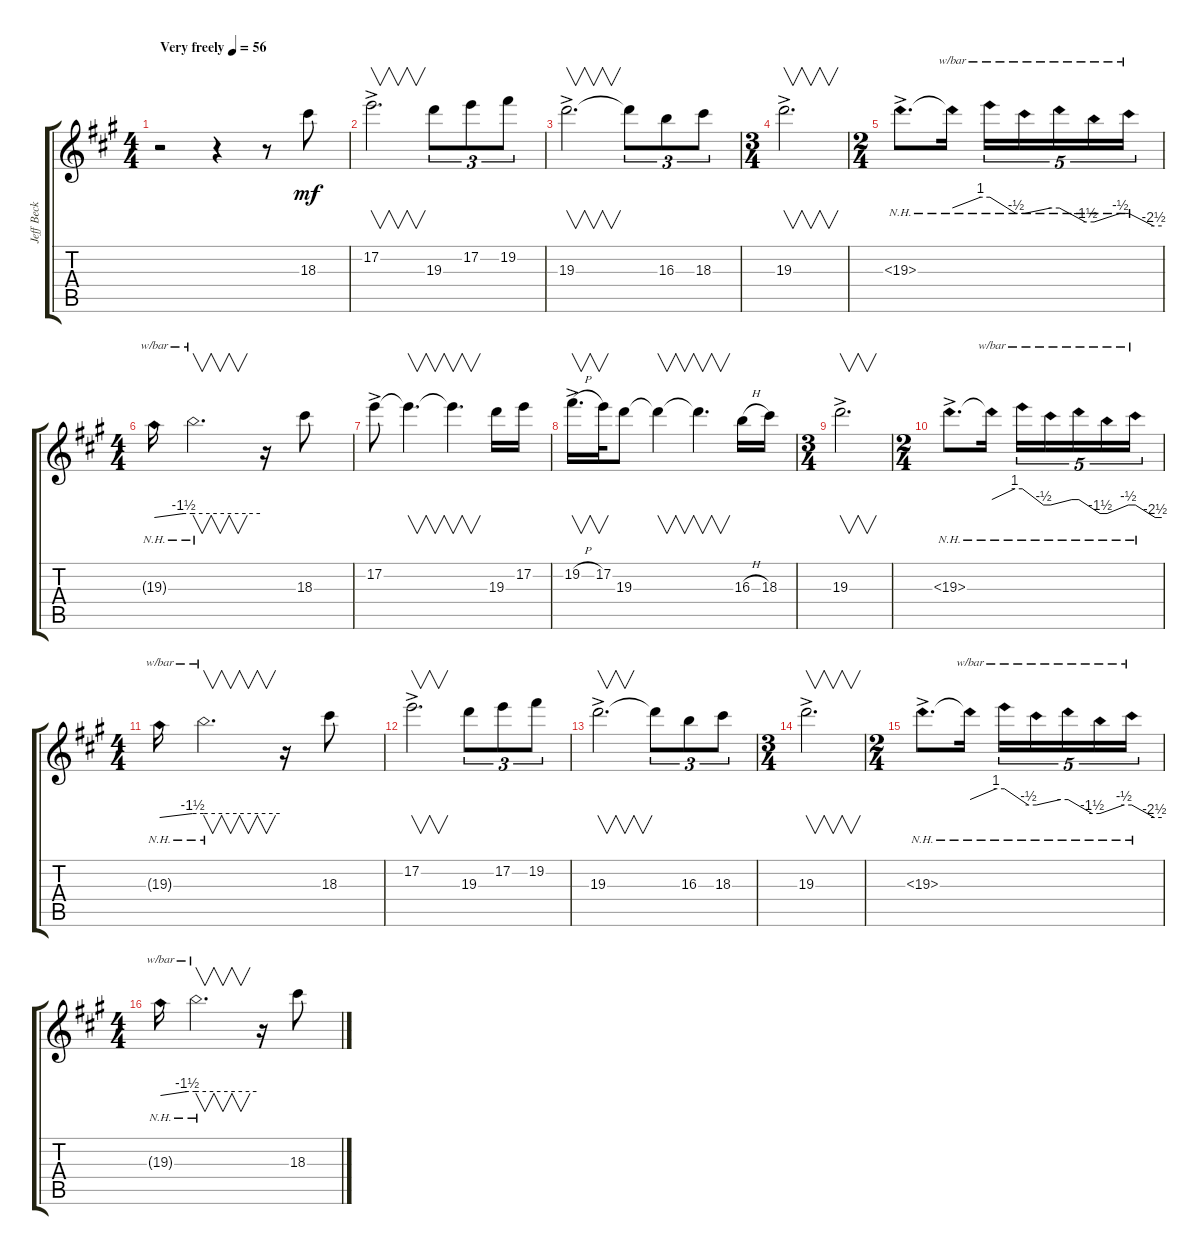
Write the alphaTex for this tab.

\track ("Jeff Beck - Solo Guitar" "Jeff Beck ") {instrument distortionguitar}
\staff {score tabs}
\tuning (E4 B3 G3 D3 A2 E2) {hide}
\ts (4 4)
\tempo (56 "Very freely")
\clef g2
\ks a
r.2{dy mf instrument distortionguitar} r.4 r.8 18.3.8 |
17.2{ac}.2{v d} 19.3.8{tu (3 2)} 17.2.8{tu (3 2)} 19.2.8{tu (3 2)} |
19.3{ac}.2{v d} 19.3{t}.8{tu (3 2)} 16.3.8{tu (3 2)} 18.3.8{tu (3 2)} |
\ts (3 4)
19.3{ac}.2{v d} |
\ts (2 4)
19.3{nh ac}.8{d} 19.3{nh t}.16{tbe (custom default 0 0 45 4 60 4)} 19.3{nh t}.16{tu (5 4) tbe (custom default 0 4 45 -2 60 -2)} 19.3{nh t}.16{tu (5 4) tbe (custom default 0 -2 45 0 60 0)} 19.3{nh t}.16{tu (5 4) tbe (custom default 0 0 45 -6 60 -6)} 19.3{nh t}.16{tu (5 4) tbe (custom default 0 -6 45 -2 60 -2)} 19.3{nh t}.16{tu (5 4) tbe (custom default 0 -2 45 -10 60 -10)} |
\ts (4 4)
19.3{nh t}.16{tbe (custom default 0 -10 45 -6 60 -6)} 19.3{nh t}.2{v d tbe (hold default 0 -6 60 -6)} r.16 18.3.8 |
17.2{ac}.8 17.2{t}.4{v d} 17.2{t}.4{v d} 19.3.16 17.2.16 |
19.2{h ac}.16{v d} 17.2.32{v} 19.3.8 19.3{t}.4{v} 19.3{t}.4{v d} 16.3{h}.16 18.3.16 |
\ts (3 4)
19.3{ac}.2{v d} |
\ts (2 4)
19.3{nh ac}.8{d} 19.3{nh t}.16{tbe (custom default 0 0 45 4 60 4)} 19.3{nh t}.16{tu (5 4) tbe (custom default 0 4 45 -2 60 -2)} 19.3{nh t}.16{tu (5 4) tbe (custom default 0 -2 45 0 60 0)} 19.3{nh t}.16{tu (5 4) tbe (custom default 0 0 45 -6 60 -6)} 19.3{nh t}.16{tu (5 4) tbe (custom default 0 -6 45 -2 60 -2)} 19.3{nh t}.16{tu (5 4) tbe (custom default 0 -2 45 -10 60 -10)} |
\ts (4 4)
19.3{nh t}.16{tbe (custom default 0 -10 45 -6 60 -6)} 19.3{nh t}.2{v d tbe (hold default 0 -6 60 -6)} r.16 18.3.8 |
17.2{ac}.2{v d} 19.3.8{tu (3 2)} 17.2.8{tu (3 2)} 19.2.8{tu (3 2)} |
19.3{ac}.2{v d} 19.3{t}.8{tu (3 2)} 16.3.8{tu (3 2)} 18.3.8{tu (3 2)} |
\ts (3 4)
19.3{ac}.2{v d} |
\ts (2 4)
19.3{nh ac}.8{d} 19.3{nh t}.16{tbe (custom default 0 0 45 4 60 4)} 19.3{nh t}.16{tu (5 4) tbe (custom default 0 4 45 -2 60 -2)} 19.3{nh t}.16{tu (5 4) tbe (custom default 0 -2 45 0 60 0)} 19.3{nh t}.16{tu (5 4) tbe (custom default 0 0 45 -6 60 -6)} 19.3{nh t}.16{tu (5 4) tbe (custom default 0 -6 45 -2 60 -2)} 19.3{nh t}.16{tu (5 4) tbe (custom default 0 -2 45 -10 60 -10)} |
\ts (4 4)
19.3{nh t}.16{tbe (custom default 0 -10 45 -6 60 -6)} 19.3{nh t}.2{v d tbe (hold default 0 -6 60 -6)} r.16 18.3.8
